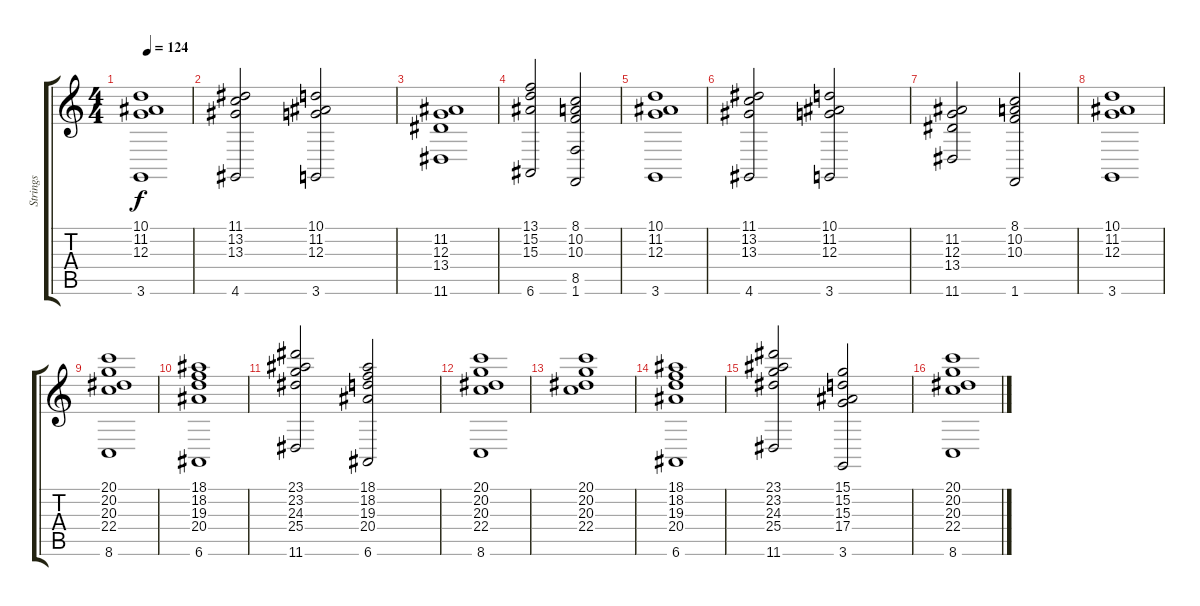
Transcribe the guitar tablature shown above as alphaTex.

\track ("Strings" "Strings") {instrument stringensemble1}
\staff {score tabs}
\tuning (E4 B3 G3 D3 A2 E2) {hide}
\ts (4 4)
\tempo 124
\clef g2
\ks c
(10.1 11.2 12.3 3.6).1{dy f} |
(11.1 13.2 13.3 4.6).2 (10.1 11.2 12.3 3.6).2 |
(11.2 12.3 13.4 11.6).1 |
(13.1 15.2 15.3 6.6).2 (8.1 10.2 10.3 8.5 1.6).2 |
(10.1 11.2 12.3 3.6).1 |
(11.1 13.2 13.3 4.6).2 (10.1 11.2 12.3 3.6).2 |
(11.2 12.3 13.4 11.6).2 (8.1 10.2 10.3 1.6).2 |
(10.1 11.2 12.3 3.6).1 |
(20.1 20.2 20.3 22.4 8.6).1 |
(18.1 18.2 19.3 20.4 6.6).1 |
(23.1 23.2 24.3 25.4 11.6).2 (18.1 18.2 19.3 20.4 6.6).2 |
(20.1 20.2 20.3 22.4 8.6).1 |
(20.1 20.2 20.3 22.4).1 |
(18.1 18.2 19.3 20.4 6.6).1 |
(23.1 23.2 24.3 25.4 11.6).2 (15.1 15.2 15.3 17.4 3.6).2 |
(20.1 20.2 20.3 22.4 8.6).1
